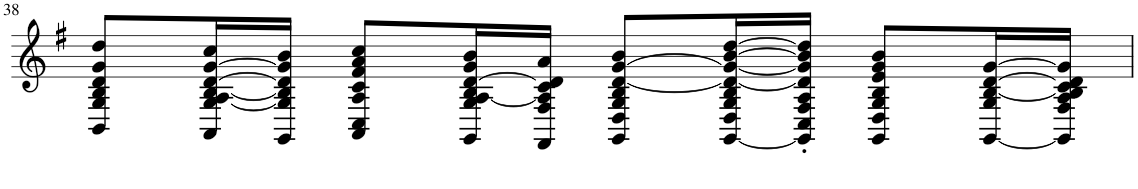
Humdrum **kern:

**kern
*part1
*staff1
*I"Violin I
*I'Vin i.
!!LO:PB:g=z
*clefG2
*k[f#]
*M4/4
=38
8BB/ 8G/ 8B/ 8d/ 8g/ 8dd/L
16AA/ [16G/ 16A/ [16B/ [16d/ [16g/ 16cc/L
16GG/ 16G/] 16B/] 16d/] 16g/] 16b/JJ
8AA/ 8C/ 8A/ 8c/ 8f#/ 8a/ 8cc/L
16GG/ 16G/ [16A/ 16B/ [16d/ 16g/ 16b/L
16FF#/ 16F#/ 16A/] 16c/ 16d/] 16a/JJ
8GG/ 8D/ 8G/ 8B/ [8d/ [8g/ 8b/L
[16GG/ 16D/ 16G/ 16B/ 16d/_ 16g/_ [16b/ [16dd/L
16GG/]' 16C/' 16F#/' 16A/' 16d/]' 16g/]' 16b/]' 16dd/]'JJ
8GG/ 8D/ 8G/ 8B/ 8e/ 8g/ 8b/L
[16GG/ 16G/ [16B/ [16d/ [16g/L
16GG/] 16F#/ 16A/ 16B/] 16c/ 16d/] 16g/]JJ
=
*-
